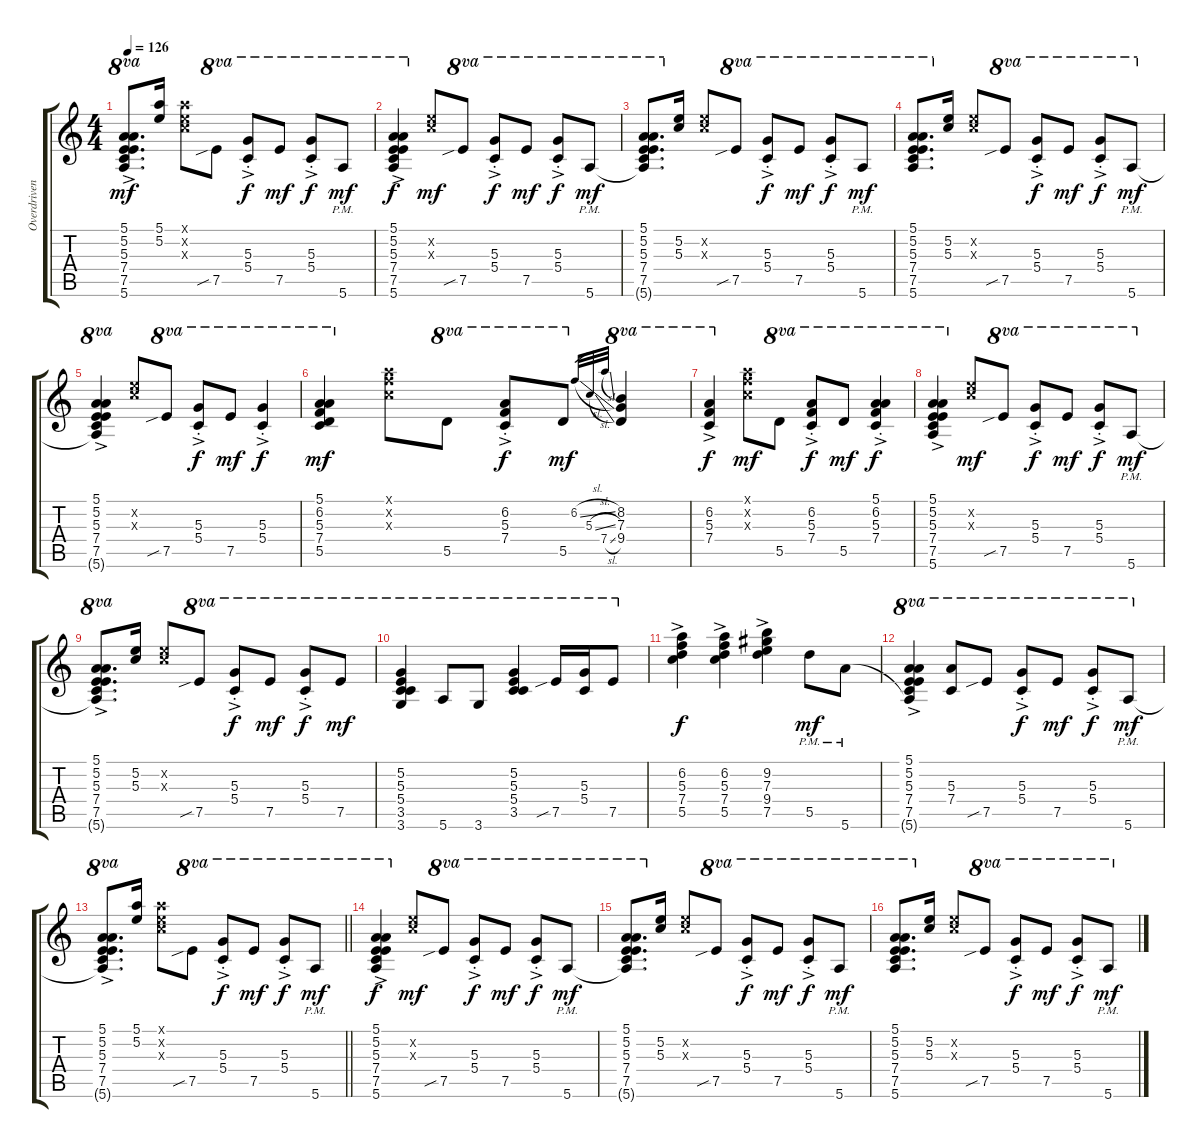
\track ("Overdriven Gtr. (Jeff Healey)" "Overdriven") {instrument overdrivenguitar}
\staff {score tabs}
\tuning (E4 B3 G3 D4 A3 E3) {hide}
\ts (4 4)
\tempo 126
\clef g2
\ks c
(5.1{ac} 5.2{ac} 5.3{ac} 7.4{ac} 7.5{ac} 5.6{t}).8{d ot 8va dy mf} (5.1 5.2).16 (5.1{x} 5.2{x} 5.3{x}).8 7.5{sib}.8{ot 8va} (5.3{ac st} 5.4{ac st}).8{ot 8va dy f} 7.5.8{ot 8va dy mf} (5.3{ac st} 5.4{ac st}).8{ot 8va dy f} 5.6{pm}.8{ot 8va dy mf} |
(5.1{ac} 5.2{ac} 5.3{ac} 7.4{ac} 7.5{ac} 5.6{ac}).4{ot 8va dy f} (5.2{x} 5.3{x}).8{dy mf} 7.5{sib}.8{ot 8va} (5.3{ac st} 5.4{ac st}).8{ot 8va dy f} 7.5.8{ot 8va dy mf} (5.3{ac st} 5.4{ac st}).8{ot 8va dy f} 5.6{pm}.8{ot 8va dy mf} |
(5.1 5.2 5.3 7.4 7.5 5.6{t}).8{d ot 8va} (5.2 5.3).16 (5.2{x} 5.3{x}).8 7.5{sib}.8{ot 8va} (5.3{ac st} 5.4{ac st}).8{ot 8va dy f} 7.5.8{ot 8va dy mf} (5.3{ac st} 5.4{ac st}).8{ot 8va dy f} 5.6{pm}.8{ot 8va dy mf} |
(5.1 5.2 5.3 7.4 7.5 5.6).8{d ot 8va} (5.2 5.3).16 (5.2{x} 5.3{x}).8 7.5{sib}.8{ot 8va} (5.3{ac st} 5.4{ac st}).8{ot 8va dy f} 7.5.8{ot 8va dy mf} (5.3{ac st} 5.4{ac st}).8{ot 8va dy f} 5.6{pm}.8{ot 8va dy mf} |
(5.1{ac} 5.2{ac} 5.3{ac} 7.4{ac} 7.5{ac} 5.6{t}).4{ot 8va} (5.2{x} 5.3{x}).8 7.5{sib}.8{ot 8va} (5.3{ac st} 5.4{ac st}).8{ot 8va dy f} 7.5.8{ot 8va dy mf} (5.3{ac st} 5.4{ac st}).4{ot 8va dy f} |
(5.1 6.2 5.3 7.4 5.5).4{ot 8va dy mf} (5.1{x} 6.2{x} 5.3{x}).8 5.5.8{ot 8va} (6.2{ac st} 5.3{ac st} 7.4{ac st}).8{ot 8va dy f} 5.5.8{ot 8va dy mf} 6.2{sl}.32{gr} 5.3{sl}.32{gr} 7.4{sl}.32{gr} (8.2 7.3 9.4).4{ot 8va} |
(6.2{ac} 5.3{ac} 7.4{ac}).4{ot 8va dy f} (5.1{x} 6.2{x} 5.3{x}).8{dy mf} 5.5.8{ot 8va} (6.2{ac st} 5.3{ac st} 7.4{ac st}).8{ot 8va dy f} 5.5.8{ot 8va dy mf} (5.1{ac st} 6.2{ac st} 5.3{ac st} 7.4{ac st}).4{ot 8va dy f} |
(5.1{ac} 5.2{ac} 5.3{ac} 7.4{ac} 7.5{ac} 5.6{ac}).4{ot 8va} (5.2{x} 5.3{x}).8{dy mf} 7.5{sib}.8{ot 8va} (5.3{ac st} 5.4{ac st}).8{ot 8va dy f} 7.5.8{ot 8va dy mf} (5.3{ac st} 5.4{ac st}).8{ot 8va dy f} 5.6{pm}.8{ot 8va dy mf} |
(5.1{ac} 5.2{ac} 5.3{ac} 7.4{ac} 7.5{ac} 5.6{t}).8{d ot 8va} (5.2 5.3).16 (5.2{x} 5.3{x}).8 7.5{sib}.8{ot 8va} (5.3{ac st} 5.4{ac st}).8{ot 8va dy f} 7.5.8{ot 8va dy mf} (5.3{ac st} 5.4{ac st}).8{ot 8va dy f} 7.5.8{ot 8va dy mf} |
(5.2 5.3 5.4 3.5 3.6).4{ot 8va} 5.6.8{ot 8va} 3.6.8{ot 8va} (5.2 5.3 5.4 3.5).4{ot 8va} 7.5{sib}.16{ot 8va} (5.3 5.4).16{ot 8va} 7.5.8{ot 8va} |
(6.2{ac} 5.3{ac} 7.4{ac} 5.5{ac}).4{dy f} (6.2{ac} 5.3{ac} 7.4{ac} 5.5{ac}).4 (9.2{ac} 7.3{ac} 9.4{ac} 7.5{ac}).4 5.5{pm}.8{dy mf} 5.6{pm}.8 |
(5.1{ac} 5.2{ac} 5.3{ac} 7.4{ac} 7.5{ac} 5.6{t}).4{ot 8va} (5.3 7.4).8{ot 8va} 7.5{sib}.8{ot 8va} (5.3{ac st} 5.4{ac st}).8{ot 8va dy f} 7.5.8{ot 8va dy mf} (5.3{ac st} 5.4{ac st}).8{ot 8va dy f} 5.6{pm}.8{ot 8va dy mf} |
\barLineRight lightlight
(5.1{ac} 5.2{ac} 5.3{ac} 7.4{ac} 7.5{ac} 5.6{t}).8{d ot 8va} (5.1 5.2).16 (5.1{x} 5.2{x} 5.3{x}).8 7.5{sib}.8{ot 8va} (5.3{ac st} 5.4{ac st}).8{ot 8va dy f} 7.5.8{ot 8va dy mf} (5.3{ac st} 5.4{ac st}).8{ot 8va dy f} 5.6{pm}.8{ot 8va dy mf} |
(5.1{ac} 5.2{ac} 5.3{ac} 7.4{ac} 7.5{ac} 5.6{ac}).4{ot 8va dy f} (5.2{x} 5.3{x}).8{dy mf} 7.5{sib}.8{ot 8va} (5.3{ac st} 5.4{ac st}).8{ot 8va dy f} 7.5.8{ot 8va dy mf} (5.3{ac st} 5.4{ac st}).8{ot 8va dy f} 5.6{pm}.8{ot 8va dy mf} |
(5.1 5.2 5.3 7.4 7.5 5.6{t}).8{d ot 8va} (5.2 5.3).16 (5.2{x} 5.3{x}).8 7.5{sib}.8{ot 8va} (5.3{ac st} 5.4{ac st}).8{ot 8va dy f} 7.5.8{ot 8va dy mf} (5.3{ac st} 5.4{ac st}).8{ot 8va dy f} 5.6{pm}.8{ot 8va dy mf} |
(5.1 5.2 5.3 7.4 7.5 5.6).8{d ot 8va} (5.2 5.3).16 (5.2{x} 5.3{x}).8 7.5{sib}.8{ot 8va} (5.3{ac st} 5.4{ac st}).8{ot 8va dy f} 7.5.8{ot 8va dy mf} (5.3{ac st} 5.4{ac st}).8{ot 8va dy f} 5.6{pm}.8{ot 8va dy mf}
